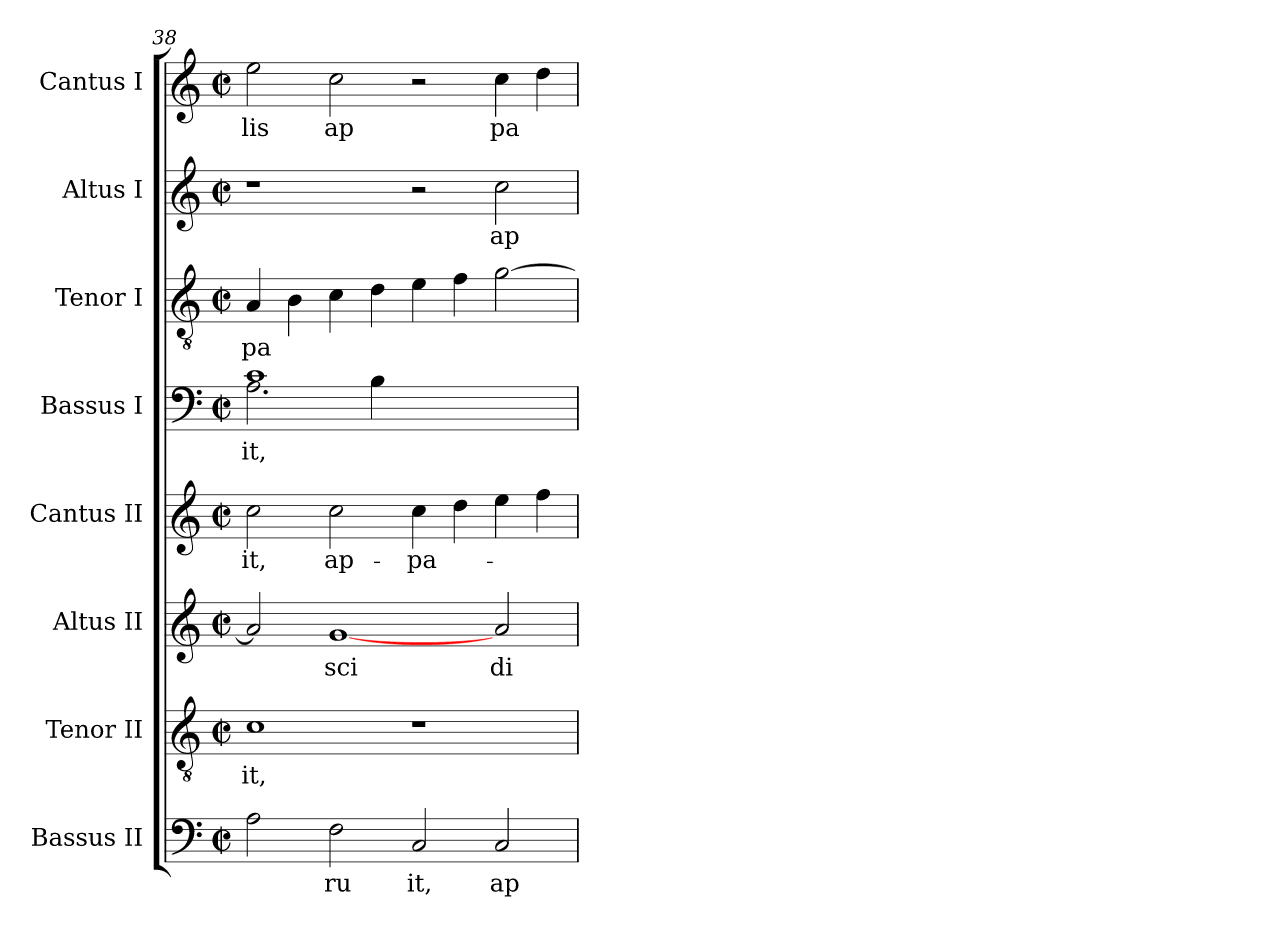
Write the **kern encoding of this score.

**kern	**text	**kern	**text	**kern	**text	**kern	**text	**kern	**text	**kern	**text	**kern	**text	**kern	**text
*part8	*part8	*part7	*part7	*part6	*part6	*part5	*part5	*part4	*part4	*part3	*part3	*part2	*part2	*part1	*part1
*staff8	*staff8	*staff7	*staff7	*staff6	*staff6	*staff5	*staff5	*staff4	*staff4	*staff3	*staff3	*staff2	*staff2	*staff1	*staff1
*I"Bassus II	*	*I"Tenor II	*	*I"Altus II	*	*I"Cantus II	*	*I"Bassus I	*	*I"Tenor I	*	*I"Altus I	*	*I"Cantus I	*
*clefF4	*	*clefGv2	*	*clefG2	*	*clefG2	*	*clefF4	*	*clefGv2	*	*clefG2	*	*clefG2	*
*M2/2	*	*M2/2	*	*M2/2	*	*M2/2	*	*M2/2	*	*M2/2	*	*M2/2	*	*M2/2	*
*met(c|)	*	*met(c|)	*	*met(c|)	*	*met(c|)	*	*met(c|)	*	*met(c|)	*	*met(c|)	*	*met(c|)	*
=38	=38	=38	=38	=38	=38	=38	=38	=38	=38	=38	=38	=38	=38	=38	=38
!	!	!	!LO:LY:b:cj	!	!	!	!LO:LY:b:cj	!	!LO:LY:b:cj	!	!LO:LY:b	!	!	!	!LO:LY:b:cj
*	*	*	*	*	*	*	*	*^	*	*	*	*	*	*	*
2A\	.	1c	it,	2a/]	.	2cc\	-it,	1c	2.A\	-it,	4A/	pa	1r	.	2ee\	lis
.	.	.	.	.	.	.	.	.	.	.	4B\	.	.	.	.	.
!	!LO:LY:b:cj	!	!	!	!LO:LY:b:cj	!	!LO:LY:b:cj	!	!	!	!	!	!	!	!	!LO:LY:b:cj
2F\	ru	.	.	[<1g	sci	2cc\	ap-	.	.	.	4c\	.	.	.	2cc\	ap
.	.	.	.	.	.	.	.	.	4B\	.	4d\	.	.	.	.	.
!	!LO:LY:b:cj	!	!	!	!	!	!LO:LY:b	!	!	!	!	!	!	!	!	!
2C/	it,	1r	.	.	.	4cc\	-pa-	1ryy	1ryy	.	4e\	.	2r	.	2r	.
.	.	.	.	.	.	4dd\	.	.	.	.	4f\	.	.	.	.	.
!	!LO:LY:b:cj	!	!	!	!LO:LY:b:cj	!	!	!	!	!	!	!	!	!LO:LY:b:cj	!	!LO:LY:b
2C/	ap	.	.	2a/	di	4ee\	.	.	.	.	[>2g\	.	2cc\	ap	4cc\	pa
.	.	.	.	.	.	4ff\	.	.	.	.	.	.	.	.	4dd\	.
*	*	*	*	*	*	*	*	*v	*v	*	*	*	*	*	*	*
=	=	=	=	=	=	=	=	=	=	=	=	=	=	=	=
*-	*-	*-	*-	*-	*-	*-	*-	*-	*-	*-	*-	*-	*-	*-	*-
